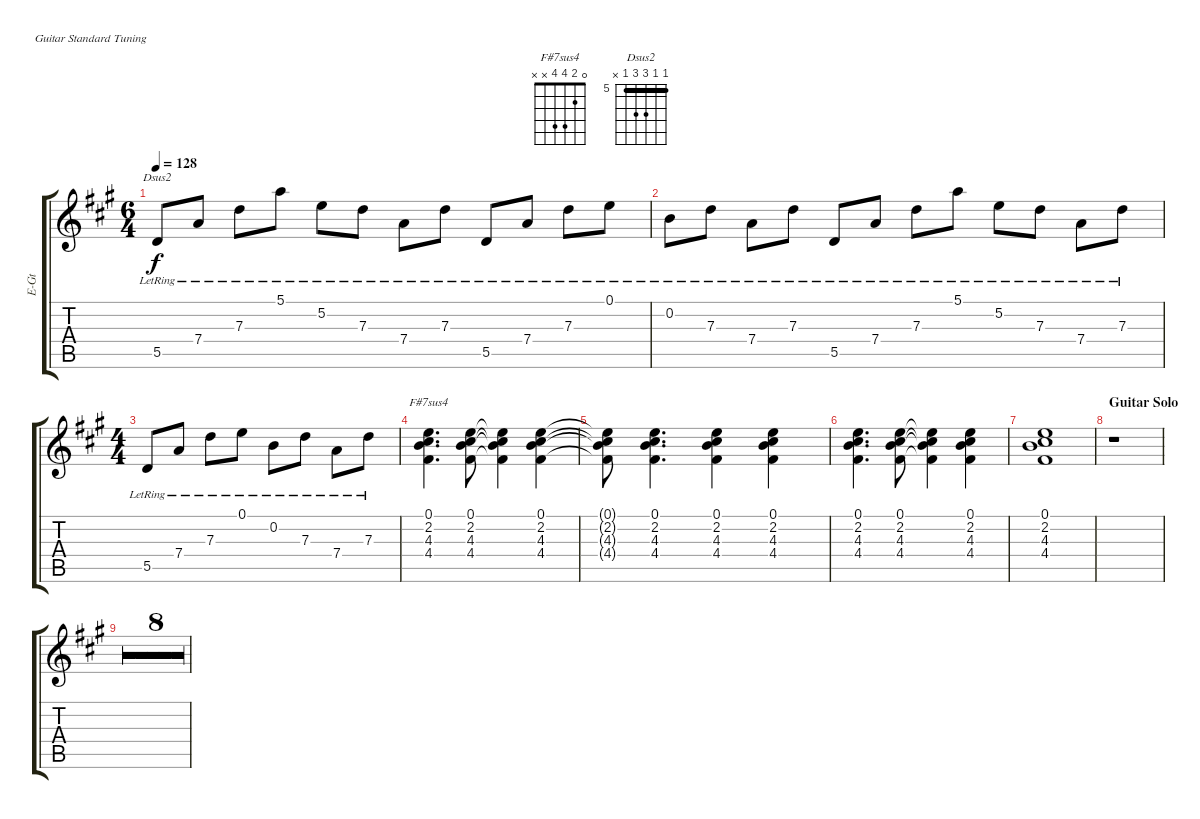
\defaultSystemsLayout 4
\bracketExtendMode groupsimilarinstruments
\otherSystemsTrackNameOrientation horizontal
\track ("Clean Guitar" "E-Gt") {multiBarRest instrument electricguitarclean}
\staff {score tabs}
\tuning (E4 B3 G3 D3 A2 E2)
\chord ("F#7sus4" 0 2 4 4 x x) {showfingering false}
\chord ("Dsus2" 5 5 7 7 5 x) {firstfret 5 showfingering false barre (5 5)}
\ts (6 4)
\beaming (8 2 2 2 2 2 2)
\tempo 128
\clef g2
\ks a
5.5{lr acc forcenatural}.8{ch "Dsus2" dy f beam Up} 7.4{lr acc forcenatural}.8{beam Up} 7.3{lr acc forcenatural}.8{beam Down} 5.1{lr acc forcenatural}.8{beam Down} 5.2{lr acc forcenatural}.8{beam Down} 7.3{lr acc forcenatural}.8{beam Down} 7.4{lr acc forcenatural}.8{beam Down} 7.3{lr acc forcenatural}.8{beam Down} 5.5{lr acc forcenatural}.8{beam Up} 7.4{lr acc forcenatural}.8{beam Up} 7.3{lr acc forcenatural}.8{beam Down} 0.1{lr acc forcenatural}.8{beam Down} |
0.2{lr acc forcenatural}.8{beam Down} 7.3{lr acc forcenatural}.8{beam Down} 7.4{lr acc forcenatural}.8{beam Down} 7.3{lr acc forcenatural}.8{beam Down} 5.5{lr acc forcenatural}.8{beam Up} 7.4{lr acc forcenatural}.8{beam Up} 7.3{lr acc forcenatural}.8{beam Down} 5.1{lr acc forcenatural}.8{beam Down} 5.2{lr acc forcenatural}.8{beam Down} 7.3{lr acc forcenatural}.8{beam Down} 7.4{lr acc forcenatural}.8{beam Down} 7.3{lr acc forcenatural}.8{beam Down} |
\ts (4 4)
\beaming (8 2 2 2 2 2 2)
5.5{lr acc forcenatural}.8{beam Up} 7.4{lr acc forcenatural}.8{beam Up} 7.3{lr acc forcenatural}.8{beam Down} 0.1{lr acc forcenatural}.8{beam Down} 0.2{lr acc forcenatural}.8{beam Down} 7.3{lr acc forcenatural}.8{beam Down} 7.4{lr acc forcenatural}.8{beam Down} 7.3{lr acc forcenatural}.8{beam Down} |
(4.4{acc #} 4.3{acc forcenatural} 2.2{acc #} 0.1{acc forcenatural}).4{d ch "F#7sus4" beam Down} (4.4{acc #} 4.3{acc forcenatural} 2.2{acc #} 0.1{acc forcenatural}).8{beam Down} (4.4{t acc #} 4.3{t acc forcenatural} 2.2{t acc #} 0.1{t acc forcenatural}).4{beam Down} (4.4{acc #} 4.3{acc forcenatural} 2.2{acc #} 0.1{acc forcenatural}).4{beam Down} |
(4.4{t acc #} 4.3{t acc forcenatural} 2.2{t acc #} 0.1{t acc forcenatural}).8{beam Down} (4.4{acc #} 4.3{acc forcenatural} 2.2{acc #} 0.1{acc forcenatural}).4{d beam Down} (4.4{acc #} 4.3{acc forcenatural} 2.2{acc #} 0.1{acc forcenatural}).4{beam Down} (4.4{acc #} 4.3{acc forcenatural} 2.2{acc #} 0.1{acc forcenatural}).4{beam Down} |
(4.4{acc #} 4.3{acc forcenatural} 2.2{acc #} 0.1{acc forcenatural}).4{d beam Down} (4.4{acc #} 4.3{acc forcenatural} 2.2{acc #} 0.1{acc forcenatural}).8{beam Down} (4.4{t acc #} 4.3{t acc forcenatural} 2.2{t acc #} 0.1{t acc forcenatural}).4{beam Down} (4.4{acc #} 4.3{acc forcenatural} 2.2{acc #} 0.1{acc forcenatural}).4{beam Down} |
(4.4{acc #} 4.3{acc forcenatural} 2.2{acc #} 0.1{acc forcenatural}).1{beam Down} |
\section ("" "Guitar Solo")
r.1{beam Down} |
r.1{beam Down} |
r.1{beam Down} |
r.1{beam Down} |
r.1{beam Down} |
r.1{beam Down} |
r.1{beam Down} |
r.1{beam Down} |
r.1{beam Down}
